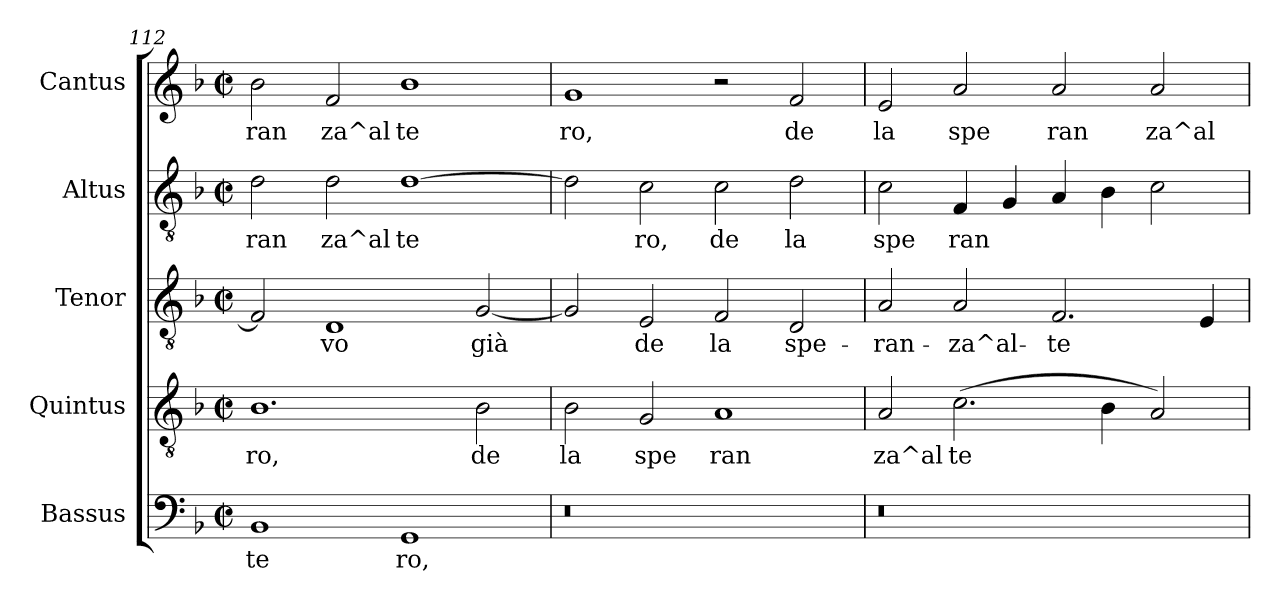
**kern	**text	**kern	**text	**kern	**text	**kern	**text	**kern	**text
*part5	*part5	*part4	*part4	*part3	*part3	*part2	*part2	*part1	*part1
*staff5	*staff5	*staff4	*staff4	*staff3	*staff3	*staff2	*staff2	*staff1	*staff1
*I"Bassus	*	*I"Quintus	*	*I"Tenor	*	*I"Altus	*	*I"Cantus	*
*I'Bassus	*	*I'Quintus	*	*I'Tenor	*	*I'Altus	*	*I'Cantus	*
*clefF4	*	*clefGv2	*	*clefGv2	*	*clefGv2	*	*clefG2	*
*k[b-]	*	*k[b-]	*	*k[b-]	*	*k[b-]	*	*k[b-]	*
*F:	*	*F:	*	*F:	*	*F:	*	*F:	*
*M2/2	*	*M2/2	*	*M2/2	*	*M2/2	*	*M2/2	*
*met(c|)	*	*met(c|)	*	*met(c|)	*	*met(c|)	*	*met(c|)	*
=112	=112	=112	=112	=112	=112	=112	=112	=112	=112
!	!LO:LY:b:cj	!	!LO:LY:b:cj	!	!LO:LY:b:cj	!	!LO:LY:b:cj	!	!LO:LY:b:cj
1BB-	te	1.B-	ro,	2F/]	.	2d\	ran	2b-\	ran
!	!	!	!	!	!LO:LY:b:cj	!	!LO:LY:b:cj	!	!LO:LY:b:cj
.	.	.	.	1D	vo	2d\	za^al	2f/	za^al
!	!LO:LY:b:cj	!	!	!	!	!	!LO:LY:b:cj	!	!LO:LY:b:cj
1GG	ro,	.	.	.	.	[>1d	te	1b-	te
!	!	!	!LO:LY:b:cj	!	!LO:LY:b:cj	!	!	!	!
.	.	2B-\	de	[<2G/	già	.	.	.	.
=113	=113	=113	=113	=113	=113	=113	=113	=113	=113
!	!	!	!LO:LY:b:cj	!	!LO:LY:b:cj	!	!LO:LY:b:cj	!	!LO:LY:b:cj
0r	.	2B-\	la	2G/]	.	2d\]	.	1g	ro,
!	!	!	!LO:LY:b:cj	!	!LO:LY:b:cj	!	!LO:LY:b:cj	!	!
.	.	2G/	spe	2E/	de	2c\	ro,	.	.
!	!	!	!LO:LY:b:cj	!	!LO:LY:b:cj	!	!LO:LY:b:cj	!	!
.	.	1A	ran	2F/	la	2c\	de	2r	.
!	!	!	!	!	!LO:LY:b:cj	!	!LO:LY:b:cj	!	!LO:LY:b:cj
.	.	.	.	2D/	spe-	2d\	la	2f/	de
=114	=114	=114	=114	=114	=114	=114	=114	=114	=114
!	!	!	!LO:LY:b:cj	!	!LO:LY:b:cj	!	!LO:LY:b:cj	!	!LO:LY:b:cj
0r	.	2A/	za^al	2A/	-ran-	2c\	spe	2e/	la
!	!	!	!LO:LY:b:cj	!	!LO:LY:b:cj	!	!LO:LY:b:cj	!	!LO:LY:b:cj
.	.	(<2.c\	te	2A/	-za^al-	4F/	ran	2a/	spe
!	!	!	!	!	!	!	!LO:LY:b:cj	!	!
.	.	.	.	.	.	4G/	.	.	.
!	!	!	!	!	!LO:LY:b:cj	!	!LO:LY:b:cj	!	!LO:LY:b:cj
.	.	.	.	2.F/	-te-	4A/	.	2a/	ran
!	!	!	!LO:LY:b:cj	!	!	!	!LO:LY:b:cj	!	!
.	.	4B-\	.	.	.	4B-\	.	.	.
!	!	!	!LO:LY:b:cj	!	!	!	!LO:LY:b:cj	!	!LO:LY:b:cj
.	.	2A/)	.	.	.	2c\	.	2a/	za^al
!	!	!	!	!	!LO:LY:b:cj	!	!	!	!
.	.	.	.	4E/	--	.	.	.	.
=	=	=	=	=	=	=	=	=	=
*-	*-	*-	*-	*-	*-	*-	*-	*-	*-
